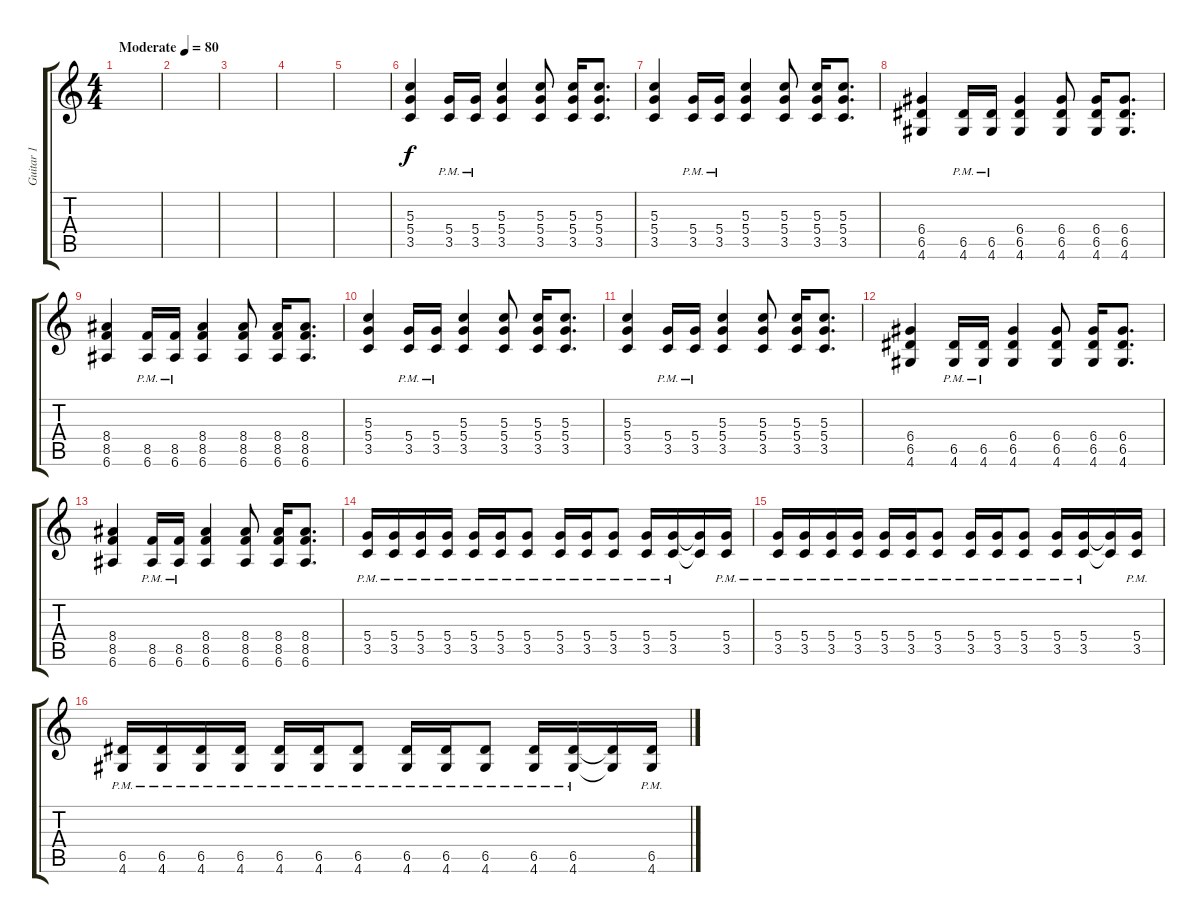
\track ("Guitar 1" "Guitar 1") {instrument distortionguitar}
\staff {score tabs}
\tuning (E4 B3 G3 D3 A2 E2) {hide}
\ts (4 4)
\tempo (80 "Moderate")
\clef g2
\ks c
|
|
|
|
|
(5.3 5.4 3.5).4 (5.4{pm} 3.5{pm}).16 (5.4{pm} 3.5{pm}).16 (5.3 5.4 3.5).4 (5.3 5.4 3.5).8 (5.3 5.4 3.5).16 (5.3 5.4 3.5).8{d} |
(5.3 5.4 3.5).4 (5.4{pm} 3.5{pm}).16 (5.4{pm} 3.5{pm}).16 (5.3 5.4 3.5).4 (5.3 5.4 3.5).8 (5.3 5.4 3.5).16 (5.3 5.4 3.5).8{d} |
(6.4 6.5 4.6).4 (6.5{pm} 4.6{pm}).16 (6.5{pm} 4.6{pm}).16 (6.4 6.5 4.6).4 (6.4 6.5 4.6).8 (6.4 6.5 4.6).16 (6.4 6.5 4.6).8{d} |
(8.4 8.5 6.6).4 (8.5{pm} 6.6{pm}).16 (8.5{pm} 6.6{pm}).16 (8.4 8.5 6.6).4 (8.4 8.5 6.6).8 (8.4 8.5 6.6).16 (8.4 8.5 6.6).8{d} |
(5.3 5.4 3.5).4 (5.4{pm} 3.5{pm}).16 (5.4{pm} 3.5{pm}).16 (5.3 5.4 3.5).4 (5.3 5.4 3.5).8 (5.3 5.4 3.5).16 (5.3 5.4 3.5).8{d} |
(5.3 5.4 3.5).4 (5.4{pm} 3.5{pm}).16 (5.4{pm} 3.5{pm}).16 (5.3 5.4 3.5).4 (5.3 5.4 3.5).8 (5.3 5.4 3.5).16 (5.3 5.4 3.5).8{d} |
(6.4 6.5 4.6).4 (6.5{pm} 4.6{pm}).16 (6.5{pm} 4.6{pm}).16 (6.4 6.5 4.6).4 (6.4 6.5 4.6).8 (6.4 6.5 4.6).16 (6.4 6.5 4.6).8{d} |
(8.4 8.5 6.6).4 (8.5{pm} 6.6{pm}).16 (8.5{pm} 6.6{pm}).16 (8.4 8.5 6.6).4 (8.4 8.5 6.6).8 (8.4 8.5 6.6).16 (8.4 8.5 6.6).8{d} |
(5.4{pm} 3.5{pm}).16 (5.4{pm} 3.5{pm}).16 (5.4{pm} 3.5{pm}).16 (5.4{pm} 3.5{pm}).16 (5.4{pm} 3.5{pm}).16 (5.4{pm} 3.5{pm}).16 (5.4{pm} 3.5{pm}).8 (5.4{pm} 3.5{pm}).16 (5.4{pm} 3.5{pm}).16 (5.4{pm} 3.5{pm}).8 (5.4{pm} 3.5{pm}).16 (5.4{pm} 3.5{pm}).16 (5.4{t} 3.5{t}).16 (5.4{pm} 3.5{pm}).16 |
(5.4{pm} 3.5{pm}).16 (5.4{pm} 3.5{pm}).16 (5.4{pm} 3.5{pm}).16 (5.4{pm} 3.5{pm}).16 (5.4{pm} 3.5{pm}).16 (5.4{pm} 3.5{pm}).16 (5.4{pm} 3.5{pm}).8 (5.4{pm} 3.5{pm}).16 (5.4{pm} 3.5{pm}).16 (5.4{pm} 3.5{pm}).8 (5.4{pm} 3.5{pm}).16 (5.4{pm} 3.5{pm}).16 (5.4{t} 3.5{t}).16 (5.4{pm} 3.5{pm}).16 |
(6.5{pm} 4.6{pm}).16 (6.5{pm} 4.6{pm}).16 (6.5{pm} 4.6{pm}).16 (6.5{pm} 4.6{pm}).16 (6.5{pm} 4.6{pm}).16 (6.5{pm} 4.6{pm}).16 (6.5{pm} 4.6{pm}).8 (6.5{pm} 4.6{pm}).16 (6.5{pm} 4.6{pm}).16 (6.5{pm} 4.6{pm}).8 (6.5{pm} 4.6{pm}).16 (6.5{pm} 4.6{pm}).16 (6.5{t} 4.6{t}).16 (6.5{pm} 4.6{pm}).16
